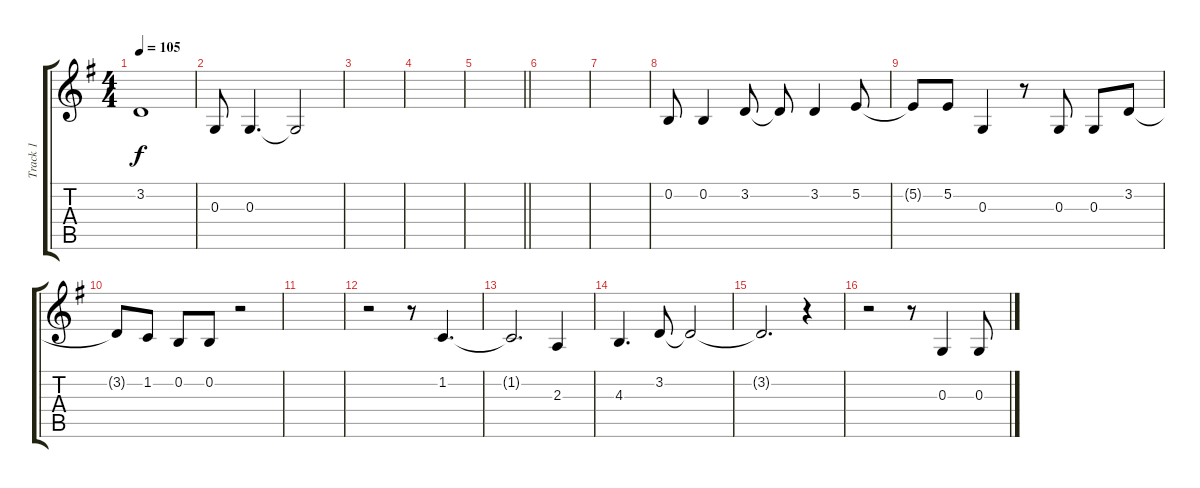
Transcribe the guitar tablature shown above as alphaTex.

\track ("Track 1" "Track 1") {instrument tenorsax}
\staff {score tabs}
\tuning (E4 B3 G3 D3 A2 E2) {hide}
\ts (4 4)
\tempo 105
\clef g2
\ks g
3.2.1{dy f} |
0.3.8 0.3.4{d} 0.3{t}.2 |
|
|
\barLineRight lightlight
|
|
|
0.2.8 0.2.4 3.2.8 3.2{t}.8 3.2.4 5.2.8 |
5.2{t}.8 5.2.8 0.3.4 r.8 0.3.8 0.3.8 3.2.8 |
3.2{t}.8 1.2.8 0.2.8 0.2.8 r.2 |
|
r.2 r.8 1.2.4{d} |
1.2{t}.2{d} 2.3.4 |
4.3.4{d} 3.2.8 3.2{t}.2 |
3.2{t}.2{d} r.4 |
r.2 r.8 0.3.4 0.3.8
